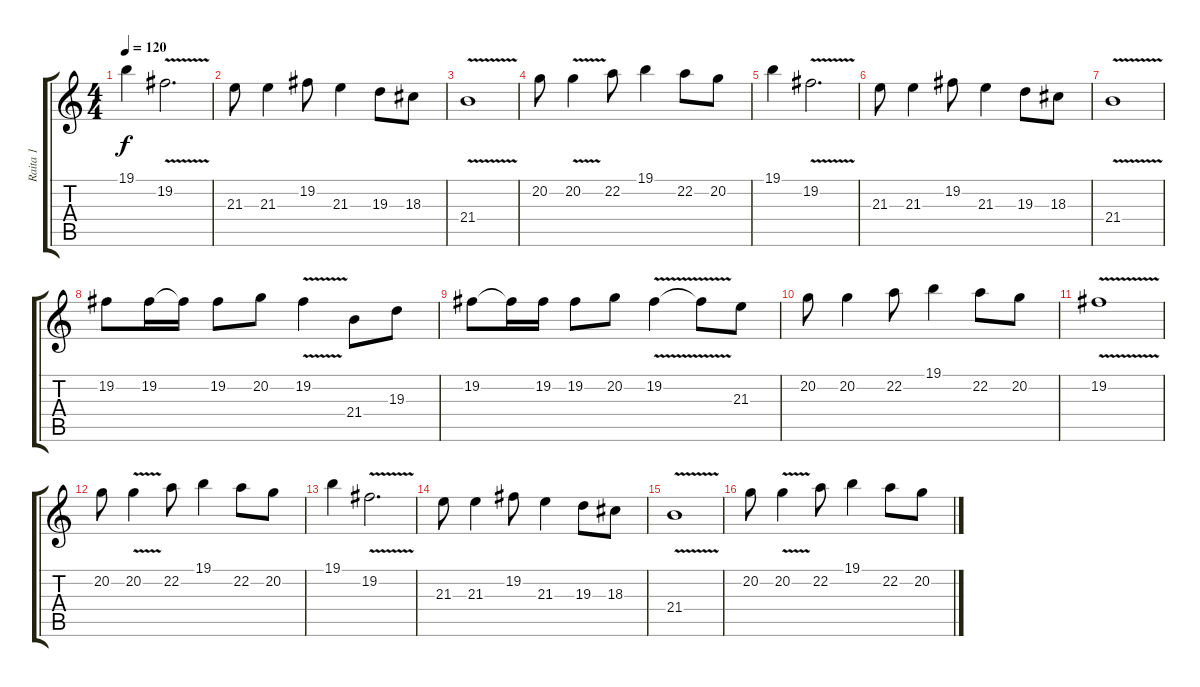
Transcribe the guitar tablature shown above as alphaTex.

\track ("Raita 1" "Raita 1") {instrument violin}
\staff {score tabs}
\tuning (E4 B3 G3 D3 A2 E2) {hide}
\ts (4 4)
\tempo 120
\clef g2
\ks c
19.1.4{dy f} 19.2{v}.2{d} |
21.3.8 21.3.4 19.2.8 21.3.4 19.3.8 18.3.8 |
21.4{v}.1 |
20.2.8 20.2{v}.4 22.2.8 19.1.4 22.2.8 20.2.8 |
19.1.4 19.2{v}.2{d} |
21.3.8 21.3.4 19.2.8 21.3.4 19.3.8 18.3.8 |
21.4{v}.1 |
19.2.8 19.2.16 19.2{t}.16 19.2.8 20.2.8 19.2{v}.4 21.4.8 19.3.8 |
19.2.8 19.2{t}.16 19.2.16 19.2.8 20.2.8 19.2{v}.4 19.2{t}.8 21.3.8 |
20.2.8 20.2.4 22.2.8 19.1.4 22.2.8 20.2.8 |
19.2{v}.1 |
20.2.8 20.2{v}.4 22.2.8 19.1.4 22.2.8 20.2.8 |
19.1.4 19.2{v}.2{d} |
21.3.8 21.3.4 19.2.8 21.3.4 19.3.8 18.3.8 |
21.4{v}.1 |
20.2.8 20.2{v}.4 22.2.8 19.1.4 22.2.8 20.2.8
